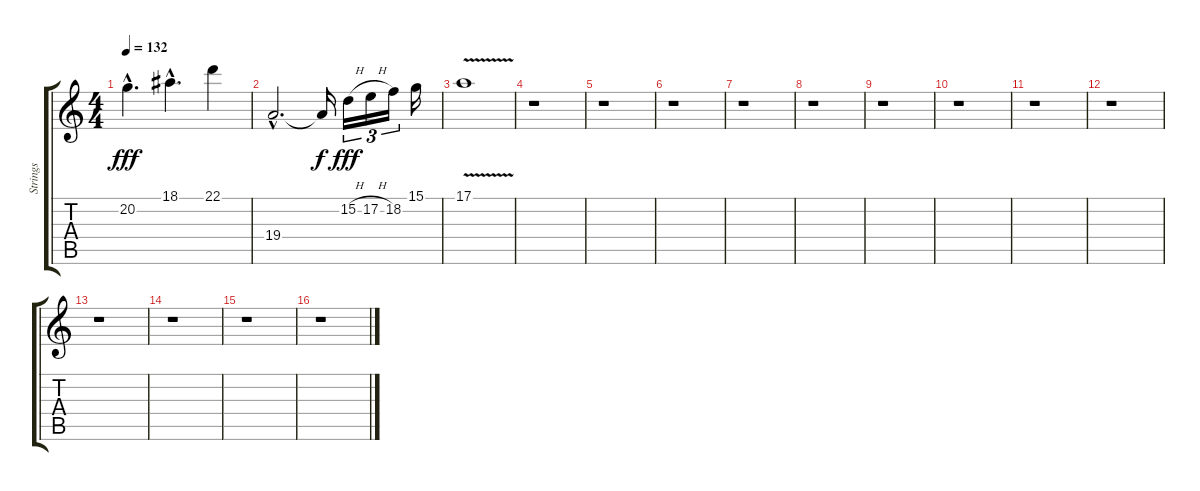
\track ("Strings" "Strings") {instrument tremolostrings}
\staff {score tabs}
\tuning (E4 B3 G3 D3 A2 E2) {hide}
\ts (4 4)
\tempo 132
\clef g2
\ks c
20.2{hac}.4{d dy fff} 18.1{hac}.4{d} 22.1.4 |
19.4{hac}.2{d} 19.4{t}.16{dy f} 15.2{h}.16{tu (3 2) dy fff} 17.2{h}.16{tu (3 2)} 18.2.16{tu (3 2)} 15.1.16 |
17.1{v}.1 |
r.1 |
r.1 |
r.1 |
r.1 |
r.1 |
r.1 |
r.1 |
r.1 |
r.1 |
r.1 |
r.1 |
r.1 |
r.1
